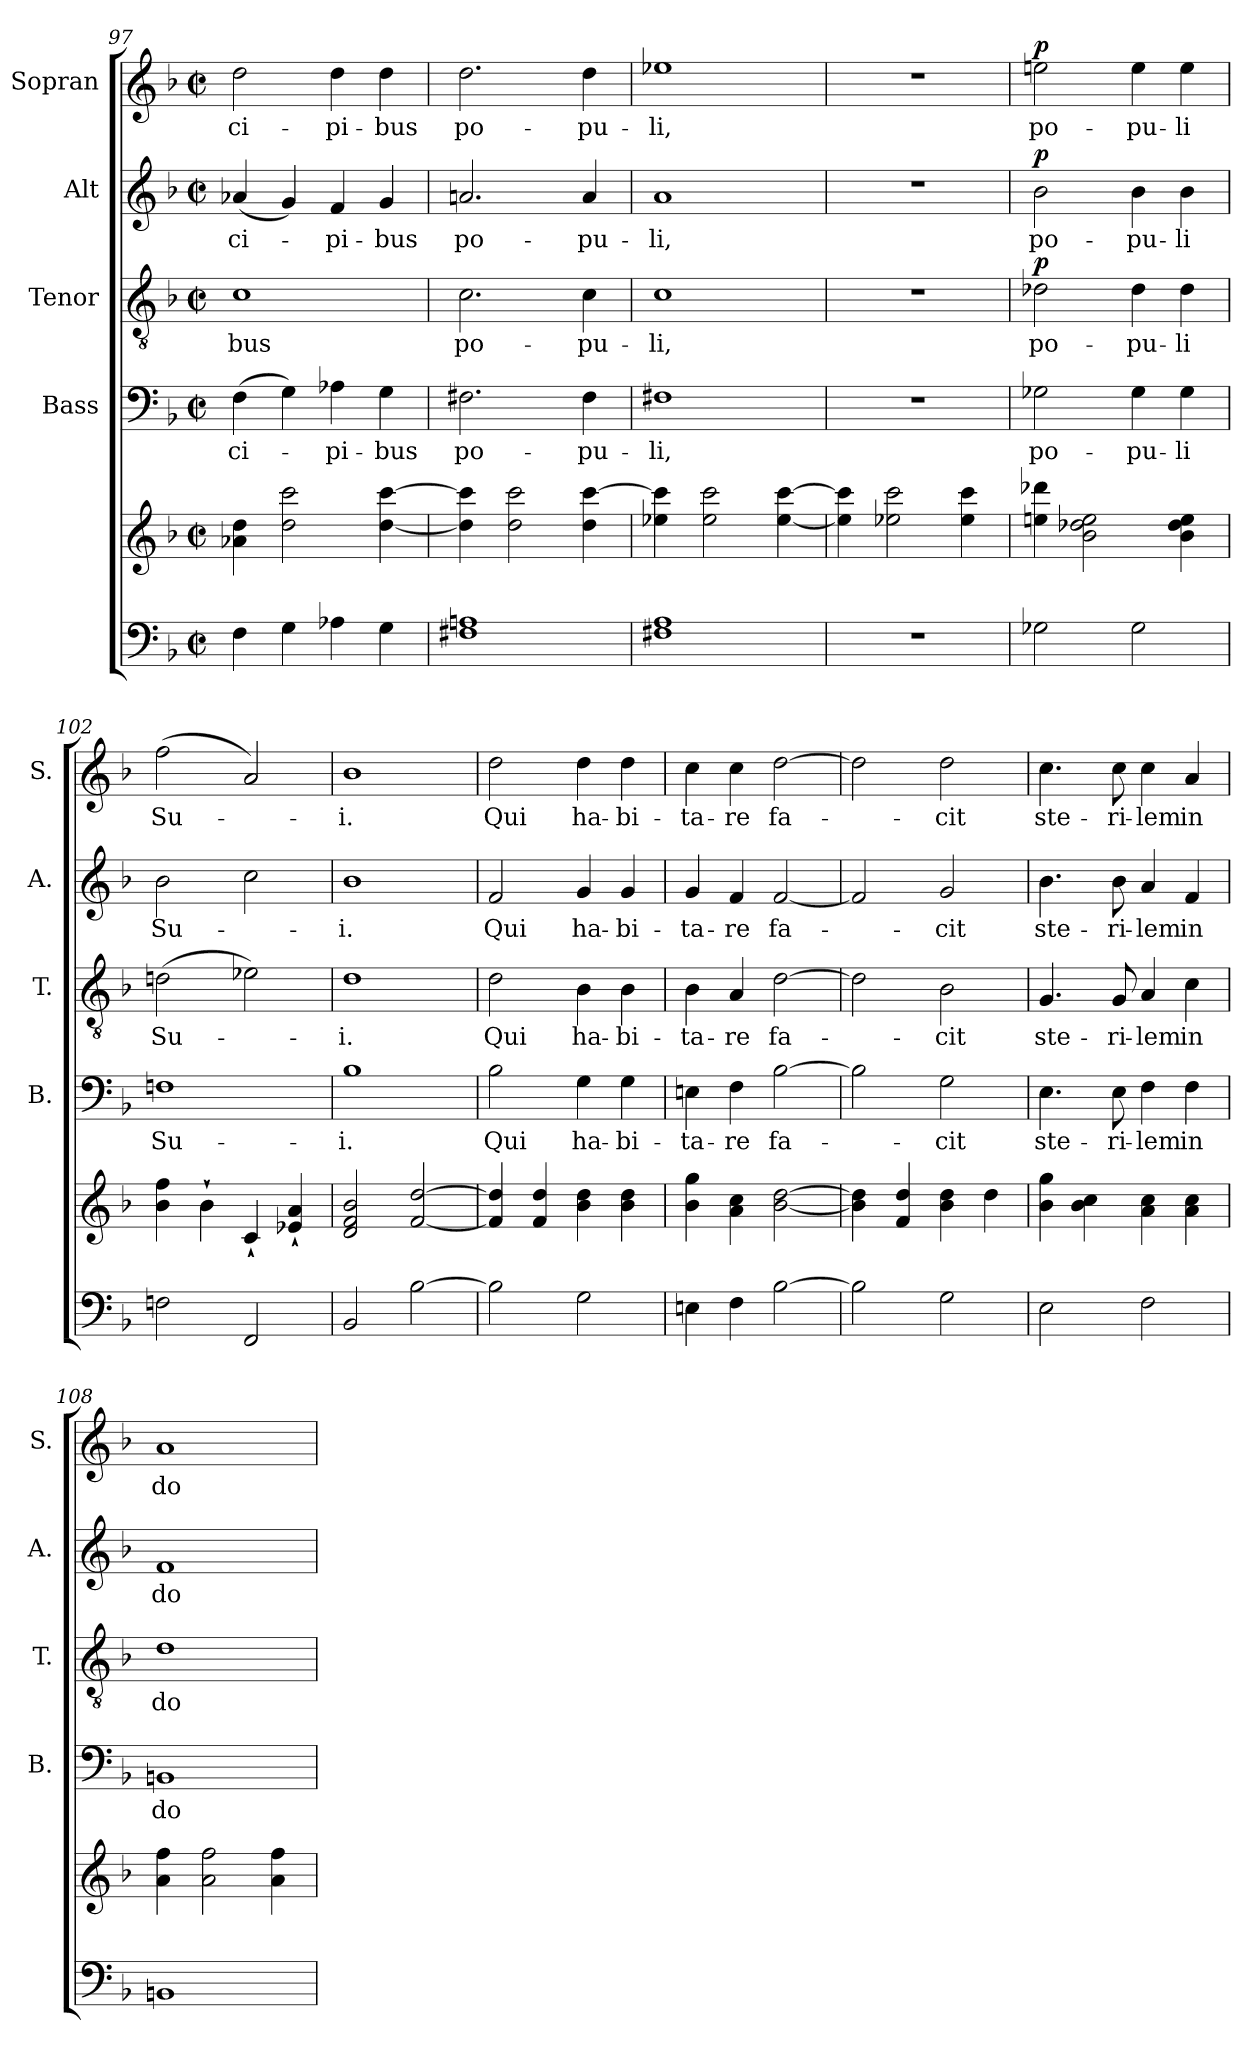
**kern	**kern	**kern	**text	**kern	**text	**dynam	**kern	**text	**dynam	**kern	**text	**dynam
*part5	*part5	*part4	*part4	*part3	*part3	*part3	*part2	*part2	*part2	*part1	*part1	*part1
*staff6	*staff5	*staff4	*staff4	*staff3	*staff3	*staff3	*staff2	*staff2	*staff2	*staff1	*staff1	*staff1
*	*	*I"Bass	*	*I"Tenor	*	*	*I"Alt	*	*	*I"Sopran	*	*
*	*	*I'B.	*	*I'T.	*	*	*I'A.	*	*	*I'S.	*	*
*clefF4	*clefG2	*clefF4	*	*clefGv2	*	*	*clefG2	*	*	*clefG2	*	*
*k[b-]	*k[b-]	*k[b-]	*	*k[b-]	*	*	*k[b-]	*	*	*k[b-]	*	*
*F:	*F:	*F:	*	*F:	*	*	*F:	*	*	*F:	*	*
*M2/2	*M2/2	*M2/2	*	*M2/2	*	*	*M2/2	*	*	*M2/2	*	*
*met(c|)	*met(c|)	*met(c|)	*	*met(c|)	*	*	*met(c|)	*	*	*met(c|)	*	*
=97	=97	=97	=97	=97	=97	=97	=97	=97	=97	=97	=97	=97
!	!	!	!LO:LY:b	!	!LO:LY:b	!	!	!LO:LY:b	!	!	!LO:LY:b	!
4F\	4a-X\ 4dd\	(>4F\	-ci-	1c	-bus	.	(<4a-X/	-ci-	.	2dd\	-ci-	.
4G\	2dd\ 2ccc\	4G\)	.	.	.	.	4g/)	.	.	.	.	.
!	!	!	!LO:LY:b	!	!	!	!	!LO:LY:b	!	!	!LO:LY:b	!
4A-X\	.	4A-X\	-pi-	.	.	.	4f/	-pi-	.	4dd\	-pi-	.
!	!	!	!LO:LY:b	!	!	!	!	!LO:LY:b	!	!	!LO:LY:b	!
4G\	[4dd\ [4ccc\	4G\	-bus	.	.	.	4g/	-bus	.	4dd\	-bus	.
=98	=98	=98	=98	=98	=98	=98	=98	=98	=98	=98	=98	=98
!	!	!	!LO:LY:b	!	!LO:LY:b	!	!	!LO:LY:b	!	!	!LO:LY:b	!
1F#X 1An	4dd\] 4ccc\]	2.F#X\	po-	2.c\	po-	.	2.an/	po-	.	2.dd\	po-	.
.	2dd\ 2ccc\	.	.	.	.	.	.	.	.	.	.	.
!	!	!	!LO:LY:b	!	!LO:LY:b	!	!	!LO:LY:b	!	!	!LO:LY:b	!
.	4dd\ [4ccc\	4F#\	-pu-	4c\	-pu-	.	4a/	-pu-	.	4dd\	-pu-	.
!!LO:PB:g=z
=99	=99	=99	=99	=99	=99	=99	=99	=99	=99	=99	=99	=99
!	!	!	!LO:LY:b	!	!LO:LY:b	!	!	!LO:LY:b	!	!	!LO:LY:b	!
1F#X 1A	4ee-X\ 4ccc\]	1F#X	-li,	1c	-li,	.	1a	-li,	.	1ee-X	-li,	.
.	2ee-\ 2ccc\	.	.	.	.	.	.	.	.	.	.	.
.	[4ee-\ [4ccc\	.	.	.	.	.	.	.	.	.	.	.
=100	=100	=100	=100	=100	=100	=100	=100	=100	=100	=100	=100	=100
1r	4ee-\] 4ccc\]	1r	.	1r	.	.	1r	.	.	1r	.	.
.	2ee-X\ 2ccc\	.	.	.	.	.	.	.	.	.	.	.
.	4ee-\ 4ccc\	.	.	.	.	.	.	.	.	.	.	.
=101	=101	=101	=101	=101	=101	=101	=101	=101	=101	=101	=101	=101
!	!	!	!LO:LY:b	!	!LO:LY:b	!LO:DY:a	!	!LO:LY:b	!LO:DY:a	!	!LO:LY:b	!LO:DY:a
2G-X\	4een\ 4ddd-X\	2G-X\	po-	2d-X\	po-	p	2b-\	po-	p	2een\	po-	p
.	2b-\ 2dd-X\ 2ee\	.	.	.	.	.	.	.	.	.	.	.
!	!	!	!LO:LY:b	!	!LO:LY:b	!	!	!LO:LY:b	!	!	!LO:LY:b	!
2G-\	.	4G-\	-pu-	4d-\	-pu-	.	4b-\	-pu-	.	4ee\	-pu-	.
!	!	!	!LO:LY:b	!	!LO:LY:b	!	!	!LO:LY:b	!	!	!LO:LY:b	!
.	4b-\ 4dd-\ 4ee\	4G-\	-li	4d-\	-li	.	4b-\	-li	.	4ee\	-li	.
=102	=102	=102	=102	=102	=102	=102	=102	=102	=102	=102	=102	=102
!	!	!	!LO:LY:b	!	!LO:LY:b	!	!	!LO:LY:b	!	!	!LO:LY:b	!
2Fn\	4b-\ 4ff\	1Fn	Su-	(>2dn\	Su-	.	2b-\	Su-	.	(>2ff\	Su-	.
.	4b-`>\	.	.	.	.	.	.	.	.	.	.	.
2FF/	4c`</	.	.	2e-X\)	.	.	2cc\	.	.	2a/)	.	.
.	4e-X/`< 4a/`<	.	.	.	.	.	.	.	.	.	.	.
=103	=103	=103	=103	=103	=103	=103	=103	=103	=103	=103	=103	=103
!	!	!	!LO:LY:b	!	!LO:LY:b	!	!	!LO:LY:b	!	!	!LO:LY:b	!
2BB-/	2d/ 2f/ 2b-/	1B-	-i.	1d	-i.	.	1b-	-i.	.	1b-	-i.	.
[2B-\	[2f/ [2dd/	.	.	.	.	.	.	.	.	.	.	.
=104	=104	=104	=104	=104	=104	=104	=104	=104	=104	=104	=104	=104
!	!	!	!LO:LY:b	!	!LO:LY:b	!	!	!LO:LY:b	!	!	!LO:LY:b	!
2B-\]	4f/] 4dd/]	2B-\	Qui	2d\	Qui	.	2f/	Qui	.	2dd\	Qui	.
.	4f/ 4dd/	.	.	.	.	.	.	.	.	.	.	.
!	!	!	!LO:LY:b	!	!LO:LY:b	!	!	!LO:LY:b	!	!	!LO:LY:b	!
2G\	4b-\ 4dd\	4G\	ha-	4B-\	ha-	.	4g/	ha-	.	4dd\	ha-	.
!	!	!	!LO:LY:b	!	!LO:LY:b	!	!	!LO:LY:b	!	!	!LO:LY:b	!
.	4b-\ 4dd\	4G\	-bi-	4B-\	-bi-	.	4g/	-bi-	.	4dd\	-bi-	.
!!LO:LB:g=z
=105	=105	=105	=105	=105	=105	=105	=105	=105	=105	=105	=105	=105
!	!	!	!LO:LY:b	!	!LO:LY:b	!	!	!LO:LY:b	!	!	!LO:LY:b	!
4En\	4b-\ 4gg\	4En\	-ta-	4B-\	-ta-	.	4g/	-ta-	.	4cc\	-ta-	.
!	!	!	!LO:LY:b	!	!LO:LY:b	!	!	!LO:LY:b	!	!	!LO:LY:b	!
4F\	4a\ 4cc\	4F\	-re	4A/	-re	.	4f/	-re	.	4cc\	-re	.
!	!	!	!LO:LY:b	!	!LO:LY:b	!	!	!LO:LY:b	!	!	!LO:LY:b	!
[2B-\	[2b-\ [2dd\	[2B-\	fa-	[2d\	fa-	.	[2f/	fa-	.	[2dd\	fa-	.
=106	=106	=106	=106	=106	=106	=106	=106	=106	=106	=106	=106	=106
2B-\]	4b-\] 4dd\]	2B-\]	.	2d\]	.	.	2f/]	.	.	2dd\]	.	.
.	4f/ 4dd/	.	.	.	.	.	.	.	.	.	.	.
!	!	!	!LO:LY:b	!	!LO:LY:b	!	!	!LO:LY:b	!	!	!LO:LY:b	!
2G\	4b-\ 4dd\	2G\	-cit	2B-\	-cit	.	2g/	-cit	.	2dd\	-cit	.
.	4dd\	.	.	.	.	.	.	.	.	.	.	.
=107	=107	=107	=107	=107	=107	=107	=107	=107	=107	=107	=107	=107
!	!	!	!LO:LY:b	!	!LO:LY:b	!	!	!LO:LY:b	!	!	!LO:LY:b	!
2E\	4b-\ 4gg\	4.E\	ste-	4.G/	ste-	.	4.b-\	ste-	.	4.cc\	ste-	.
.	4b-\ 4cc\	.	.	.	.	.	.	.	.	.	.	.
!	!	!	!LO:LY:b	!	!LO:LY:b	!	!	!LO:LY:b	!	!	!LO:LY:b	!
.	.	8E\	-ri-	8G/	-ri-	.	8b-\	-ri-	.	8cc\	-ri-	.
!	!	!	!LO:LY:b	!	!LO:LY:b	!	!	!LO:LY:b	!	!	!LO:LY:b	!
2F\	4a\ 4cc\	4F\	-lem	4A/	-lem	.	4a/	-lem	.	4cc\	-lem	.
!	!	!	!LO:LY:b	!	!LO:LY:b	!	!	!LO:LY:b	!	!	!LO:LY:b	!
.	4a\ 4cc\	4F\	in	4c\	in	.	4f/	in	.	4a/	in	.
=108	=108	=108	=108	=108	=108	=108	=108	=108	=108	=108	=108	=108
!	!	!	!LO:LY:b	!	!LO:LY:b	!	!	!LO:LY:b	!	!	!LO:LY:b	!
1BBn	4a\ 4ff\	1BBn	do-	1d	do-	.	1f	do-	.	1a	do-	.
.	2a\ 2ff\	.	.	.	.	.	.	.	.	.	.	.
.	4a\ 4ff\	.	.	.	.	.	.	.	.	.	.	.
=	=	=	=	=	=	=	=	=	=	=	=	=
*-	*-	*-	*-	*-	*-	*-	*-	*-	*-	*-	*-	*-
